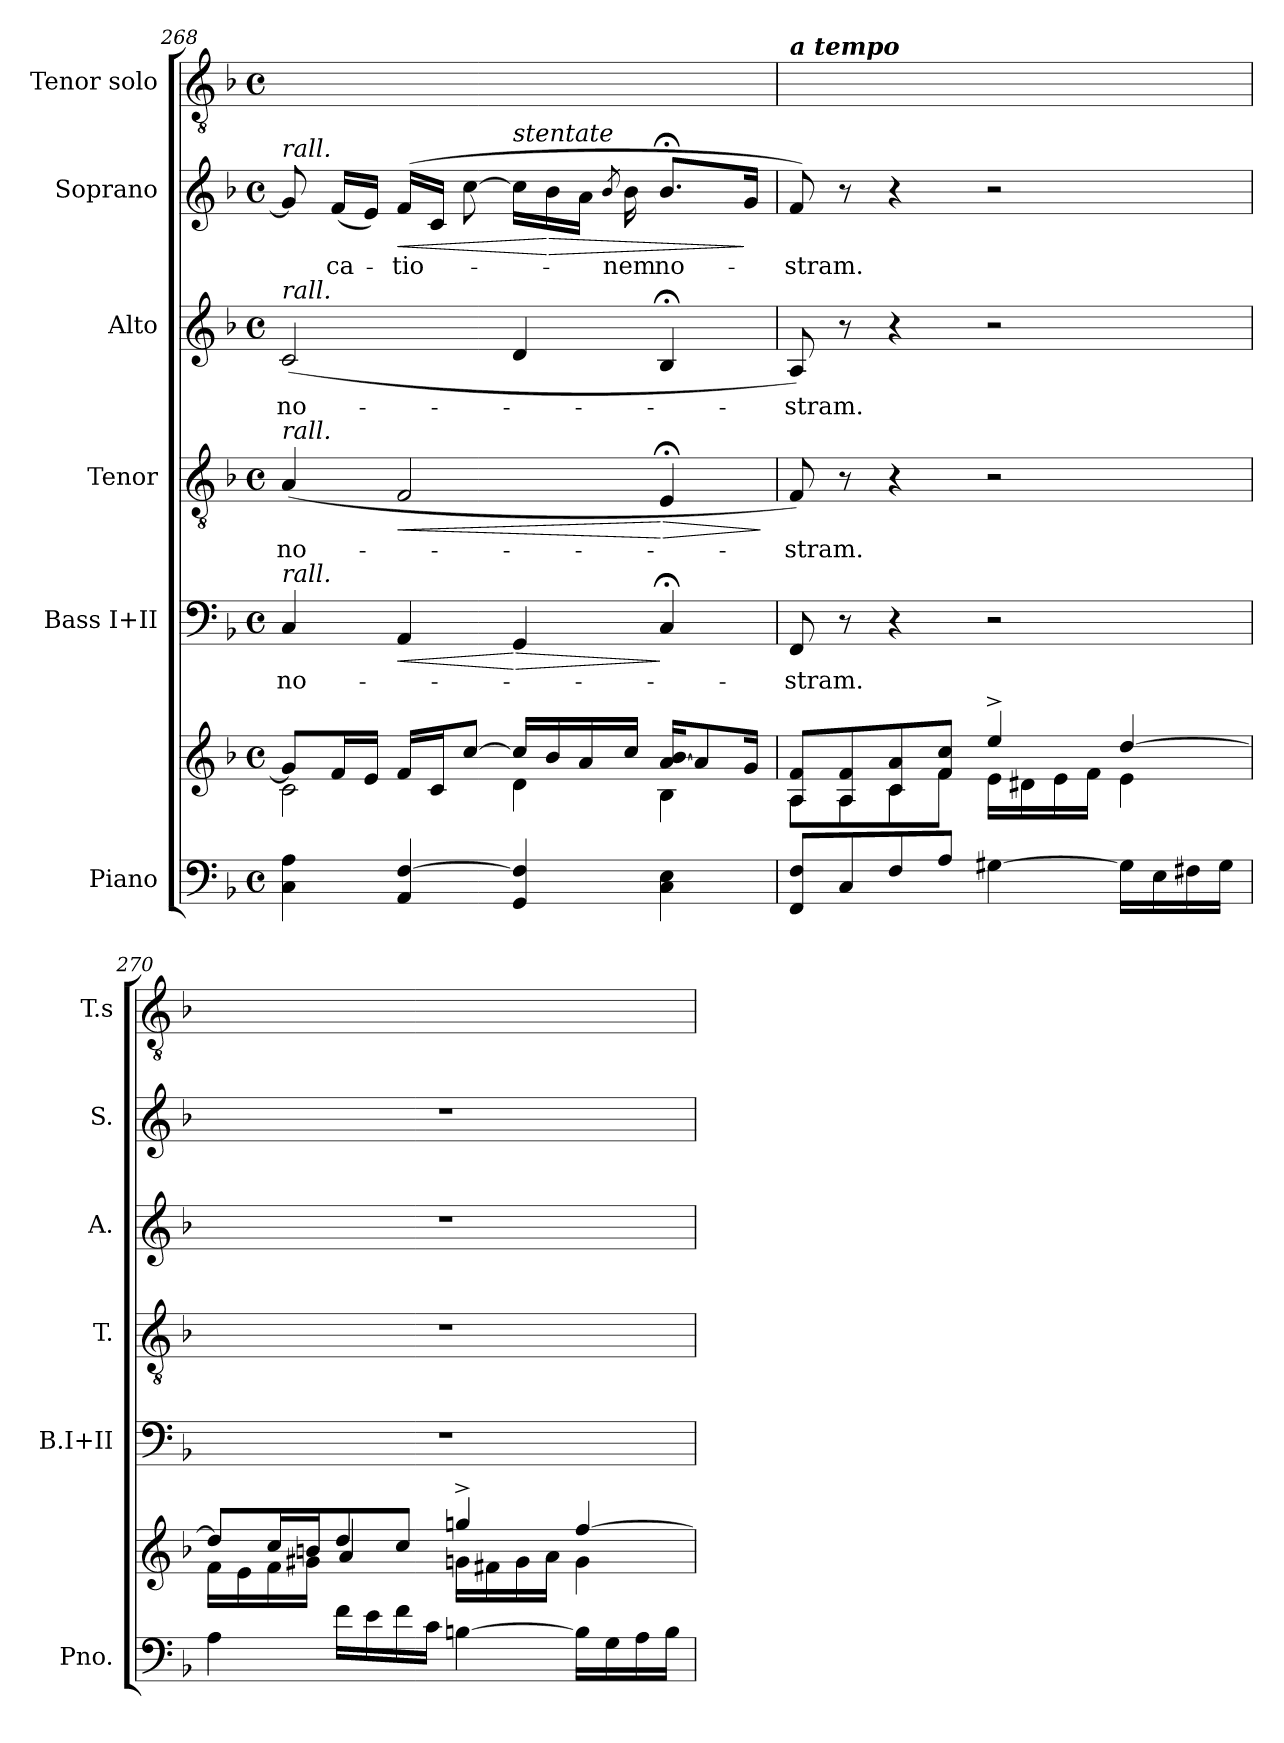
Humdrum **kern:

**kern	**kern	**kern	**text	**dynam	**kern	**text	**dynam	**kern	**text	**kern	**text	**dynam	**kern
*part6	*part6	*part5	*part5	*part5	*part4	*part4	*part4	*part3	*part3	*part2	*part2	*part2	*part1
*staff7	*staff6	*staff5	*staff5	*staff5	*staff4	*staff4	*staff4	*staff3	*staff3	*staff2	*staff2	*staff2	*staff1
*I"Piano	*	*I"Bass I+II	*	*	*I"Tenor	*	*	*I"Alto	*	*I"Soprano	*	*	*I"Tenor solo
*I'Pno.	*	*I'B.I+II	*	*	*I'T.	*	*	*I'A.	*	*I'S.	*	*	*I'T.s
*clefF4	*clefG2	*clefF4	*	*	*clefGv2	*	*	*clefG2	*	*clefG2	*	*	*clefGv2
*k[b-]	*k[b-]	*k[b-]	*	*	*k[b-]	*	*	*k[b-]	*	*k[b-]	*	*	*k[b-]
*M4/4	*M4/4	*M4/4	*	*	*M4/4	*	*	*M4/4	*	*M4/4	*	*	*M4/4
*met(c)	*met(c)	*met(c)	*	*	*met(c)	*	*	*met(c)	*	*met(c)	*	*	*met(c)
*MM70	*MM70	*MM70	*	*	*MM70	*	*	*MM70	*	*MM70	*	*	*MM70
=268	=268	=268	=268	=268	=268	=268	=268	=268	=268	=268	=268	=268	=268
*	*^	*	*	*	*	*	*	*	*	*	*	*	*
!	!	!	!	!	!	!	!	!	!	!	!LO:TX:a:i:t=rall.	!	!	!
!	!	!	!	!	!	!	!	!	!LO:TX:a:i:t=rall.	!	!	!	!	!
!	!	!	!	!	!	!LO:TX:a:i:t=rall.	!	!	!	!	!	!	!	!
!	!	!	!LO:TX:a:i:t=rall.	!	!	!	!	!	!	!	!	!	!	!
4C\ 4A\	8g/L]	2c\	4C/	no-	.	(4A/	no-	.	(2c/	no-	8g/]	.	.	1ryy
.	16f/L	.	.	.	.	.	.	.	.	.	(16f/LL	-ca-	.	.
.	16e/JJ	.	.	.	.	.	.	.	.	.	16e/JJ)	.	.	.
!	!	!	!	!	!LO:HP:b	!	!	!LO:HP:b	!	!	!	!	!LO:HP:b	!
4AA/ [4F/	16f/LL	.	4AA/	.	<	2F/	.	<	.	.	(16f/LL	-tio-	<	.
.	16c/J	.	.	.	.	.	.	.	.	.	16c/JJ	.	.	.
.	[8cc/J	.	.	.	.	.	.	.	.	.	[8cc\	.	.	.
!	!	!	!	!	!	!	!	!	!	!	!LO:TX:a:i:t=stentate	!	!	!
!	!	!	!	!	!LO:HP:n=1:b	!	!	!	!	!	!	!	!	!
4GG/ 4F/]	16cc/LL]	4d\	4GG/	.	[ >	.	.	.	4d/	.	16cc\LL]	.	.	.
!	!	!	!	!	!	!	!	!	!	!	!	!	!LO:HP:n=1:b	!
.	16b-/	.	.	.	.	.	.	.	.	.	16b-\	.	[ >	.
.	16a/	.	.	.	.	.	.	.	.	.	16a\JJ	.	.	.
.	.	.	.	.	.	.	.	.	.	.	8qb-/	.	.	.
.	16cc/JJ	.	.	.	.	.	.	.	.	.	16b-\	-nem	.	.
!	!	!	!	!	!	!	!	!LO:HP:n=1:b	!	!	!	!	!	!
4C\ 4E\	[16a/ 16b-/KL	4B-\	4C;</	.	]	4E;</	.	[ >	4B-;</	.	8.b-;</L	no-	.	.
.	8a/]	.	.	.	.	.	.	.	.	.	.	.	.	.
.	16g/Jk	.	.	.	.	.	.	.	.	.	16g/Jk	.	]	.
*	*v	*v	*	*	*	*	*	*	*	*	*	*	*	*
.	.	.	.	.	.	.	]	.	.	.	.	.	.
=269	=269	=269	=269	=269	=269	=269	=269	=269	=269	=269	=269	=269	=269
*	*	*	*	*	*	*	*	*	*	*	*	*	*MM75
*	*^	*	*	*	*	*	*	*	*	*	*	*	*
!	!	!	!	!	!	!	!	!	!	!	!	!	!	!LO:TX:a:Bi:t=a tempo
8FF/ 8F/L	8A/ 8f/L	8A\L	8FF/	stram.	.	8F/)	-stram.	.	8A/)	stram.	8f/)	-stram.	.	1ryy
8C/	8A/ 8f/	8A\	8r	.	.	8r	.	.	8r	.	8r	.	.	.
8F/	8c/ 8a/	8c\	4r	.	.	4r	.	.	4r	.	4r	.	.	.
8A/J	8f/ 8cc/J	8f\J	.	.	.	.	.	.	.	.	.	.	.	.
[4G#X\	4ee^/	16e\LL	2r	.	.	2r	.	.	2r	.	2r	.	.	.
.	.	16d#X\	.	.	.	.	.	.	.	.	.	.	.	.
.	.	16e\	.	.	.	.	.	.	.	.	.	.	.	.
.	.	16f\JJ	.	.	.	.	.	.	.	.	.	.	.	.
16G#\LL]	[4dd/	4e\	.	.	.	.	.	.	.	.	.	.	.	.
16E\	.	.	.	.	.	.	.	.	.	.	.	.	.	.
16F#X\	.	.	.	.	.	.	.	.	.	.	.	.	.	.
16G#\JJ	.	.	.	.	.	.	.	.	.	.	.	.	.	.
!!LO:LB:g=z
=270	=270	=270	=270	=270	=270	=270	=270	=270	=270	=270	=270	=270	=270	=270
4A\	8dd/L]	16f\LL	1r	.	.	1r	.	.	1r	.	1r	.	.	1ryy
.	.	16e\	.	.	.	.	.	.	.	.	.	.	.	.
.	16cc/L	16f\	.	.	.	.	.	.	.	.	.	.	.	.
.	16bn/J	16g#X\JJ	.	.	.	.	.	.	.	.	.	.	.	.
16f\LL	8dd/	4a/	.	.	.	.	.	.	.	.	.	.	.	.
16e\	.	.	.	.	.	.	.	.	.	.	.	.	.	.
16f\	8cc/J	.	.	.	.	.	.	.	.	.	.	.	.	.
16c\JJ	.	.	.	.	.	.	.	.	.	.	.	.	.	.
[4Bn\	4ggn^/	16gn\LL	.	.	.	.	.	.	.	.	.	.	.	.
.	.	16f#X\	.	.	.	.	.	.	.	.	.	.	.	.
.	.	16g\	.	.	.	.	.	.	.	.	.	.	.	.
.	.	16a\JJ	.	.	.	.	.	.	.	.	.	.	.	.
16B\LL]	[4ff/	4g\	.	.	.	.	.	.	.	.	.	.	.	.
16G\	.	.	.	.	.	.	.	.	.	.	.	.	.	.
16A\	.	.	.	.	.	.	.	.	.	.	.	.	.	.
16B\JJ	.	.	.	.	.	.	.	.	.	.	.	.	.	.
*	*v	*v	*	*	*	*	*	*	*	*	*	*	*	*
=	=	=	=	=	=	=	=	=	=	=	=	=	=
*-	*-	*-	*-	*-	*-	*-	*-	*-	*-	*-	*-	*-	*-
